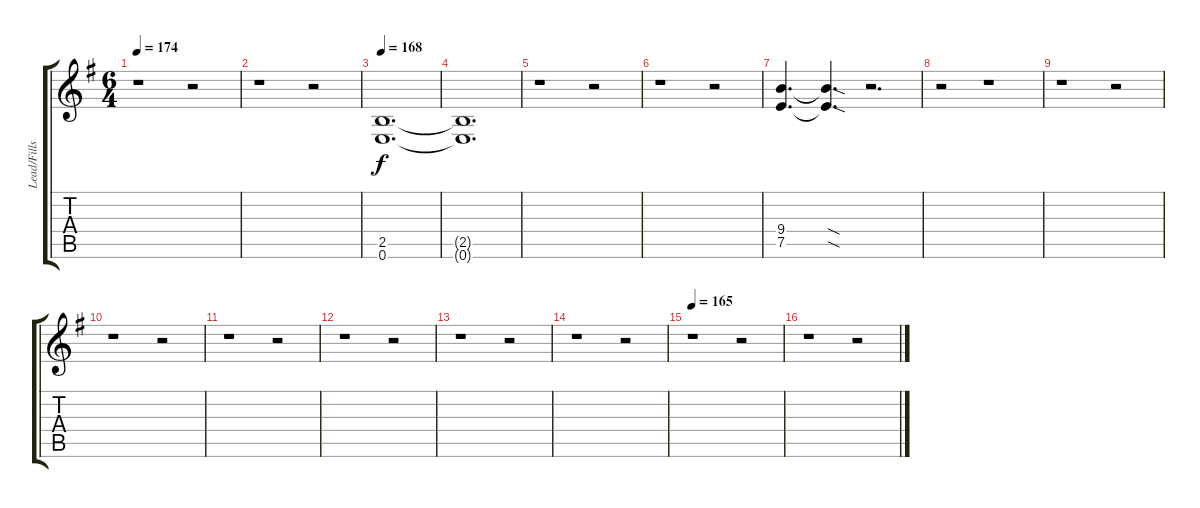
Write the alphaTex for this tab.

\track ("Lead/Fills" "Lead/Fills") {instrument distortionguitar}
\staff {score tabs}
\tuning (E4 B3 G3 D3 A2 E2) {hide}
\ts (6 4)
\tempo 174
\clef g2
\ks g
r.1{dy f} r.2 |
r.1 r.2 |
\tempo 168
(2.5 0.6).1{d} |
(2.5{t} 0.6{t}).1{d} |
r.1 r.2 |
r.1 r.2 |
(9.4 7.5).4{d} (9.4{sod t} 7.5{sod t}).4{d} r.2{d} |
r.2 r.1 |
r.1 r.2 |
r.1 r.2 |
r.1 r.2 |
r.1 r.2 |
r.1 r.2 |
r.1 r.2 |
\tempo 165
r.1 r.2 |
r.1 r.2
